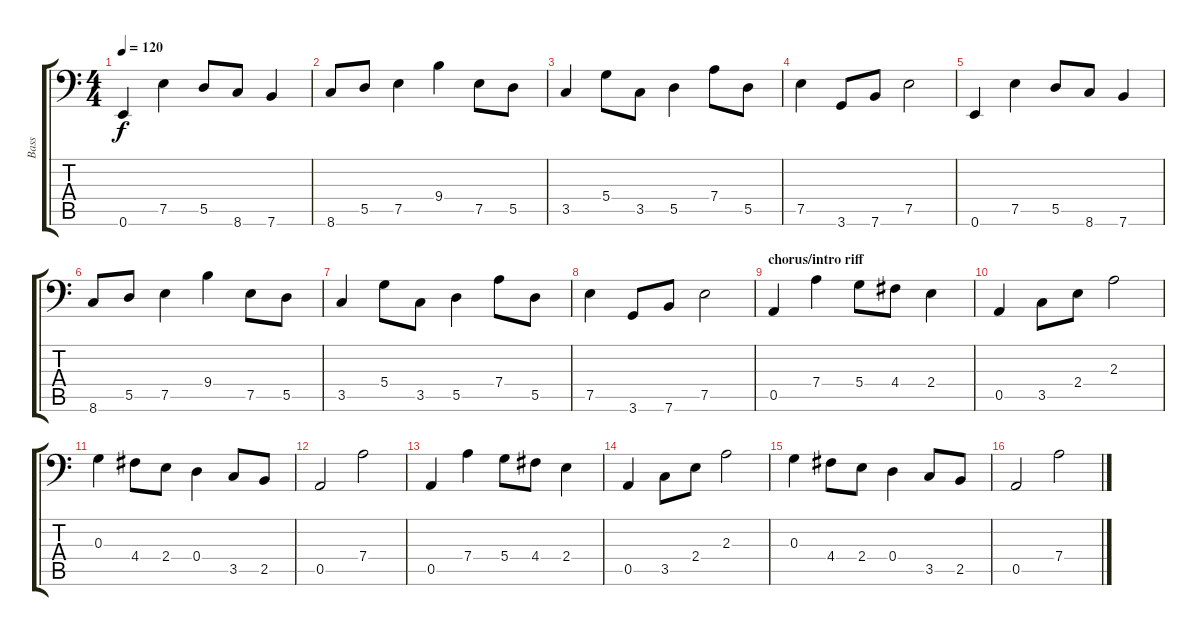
\track ("Bass" "Bass") {instrument electricbassfinger}
\staff {score tabs}
\tuning (E3 B2 G2 D2 A1 E1) {hide}
\ts (4 4)
\tempo 120
\clef f4
\ks c
0.6.4{dy f} 7.5.4 5.5.8 8.6.8 7.6.4 |
8.6.8 5.5.8 7.5.4 9.4.4 7.5.8 5.5.8 |
3.5.4 5.4.8 3.5.8 5.5.4 7.4.8 5.5.8 |
7.5.4 3.6.8 7.6.8 7.5.2 |
0.6.4 7.5.4 5.5.8 8.6.8 7.6.4 |
8.6.8 5.5.8 7.5.4 9.4.4 7.5.8 5.5.8 |
3.5.4 5.4.8 3.5.8 5.5.4 7.4.8 5.5.8 |
7.5.4 3.6.8 7.6.8 7.5.2 |
\section ("" "chorus/intro riff")
0.5.4 7.4.4 5.4.8 4.4.8 2.4.4 |
0.5.4 3.5.8 2.4.8 2.3.2 |
0.3.4 4.4.8 2.4.8 0.4.4 3.5.8 2.5.8 |
0.5.2 7.4.2 |
0.5.4 7.4.4 5.4.8 4.4.8 2.4.4 |
0.5.4 3.5.8 2.4.8 2.3.2 |
0.3.4 4.4.8 2.4.8 0.4.4 3.5.8 2.5.8 |
0.5.2 7.4.2
